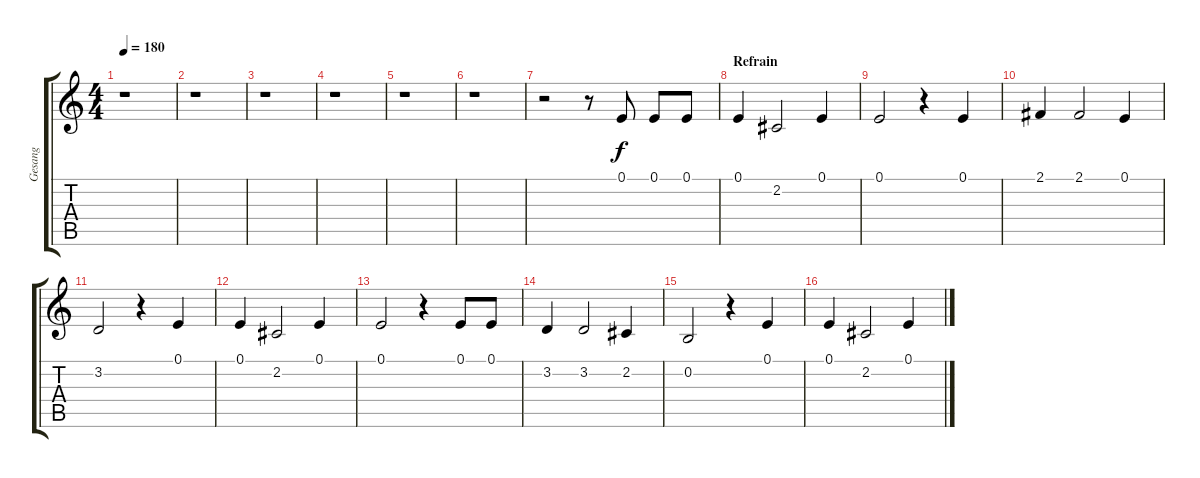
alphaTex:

\track ("Gesang" "Gesang") {instrument altosax}
\staff {score tabs}
\tuning (E4 B3 G3 D3 A2 E2) {hide}
\ts (4 4)
\tempo 180
\clef g2
\ks c
r.1{dy f} |
r.1 |
r.1 |
r.1 |
r.1 |
r.1 |
r.2 r.8 0.1.8 0.1.8 0.1.8 |
\section ("" "Refrain")
0.1.4 2.2.2 0.1.4 |
0.1.2 r.4 0.1.4 |
2.1.4 2.1.2 0.1.4 |
3.2.2 r.4 0.1.4 |
0.1.4 2.2.2 0.1.4 |
0.1.2 r.4 0.1.8 0.1.8 |
3.2.4 3.2.2 2.2.4 |
0.2.2 r.4 0.1.4 |
0.1.4 2.2.2 0.1.4
